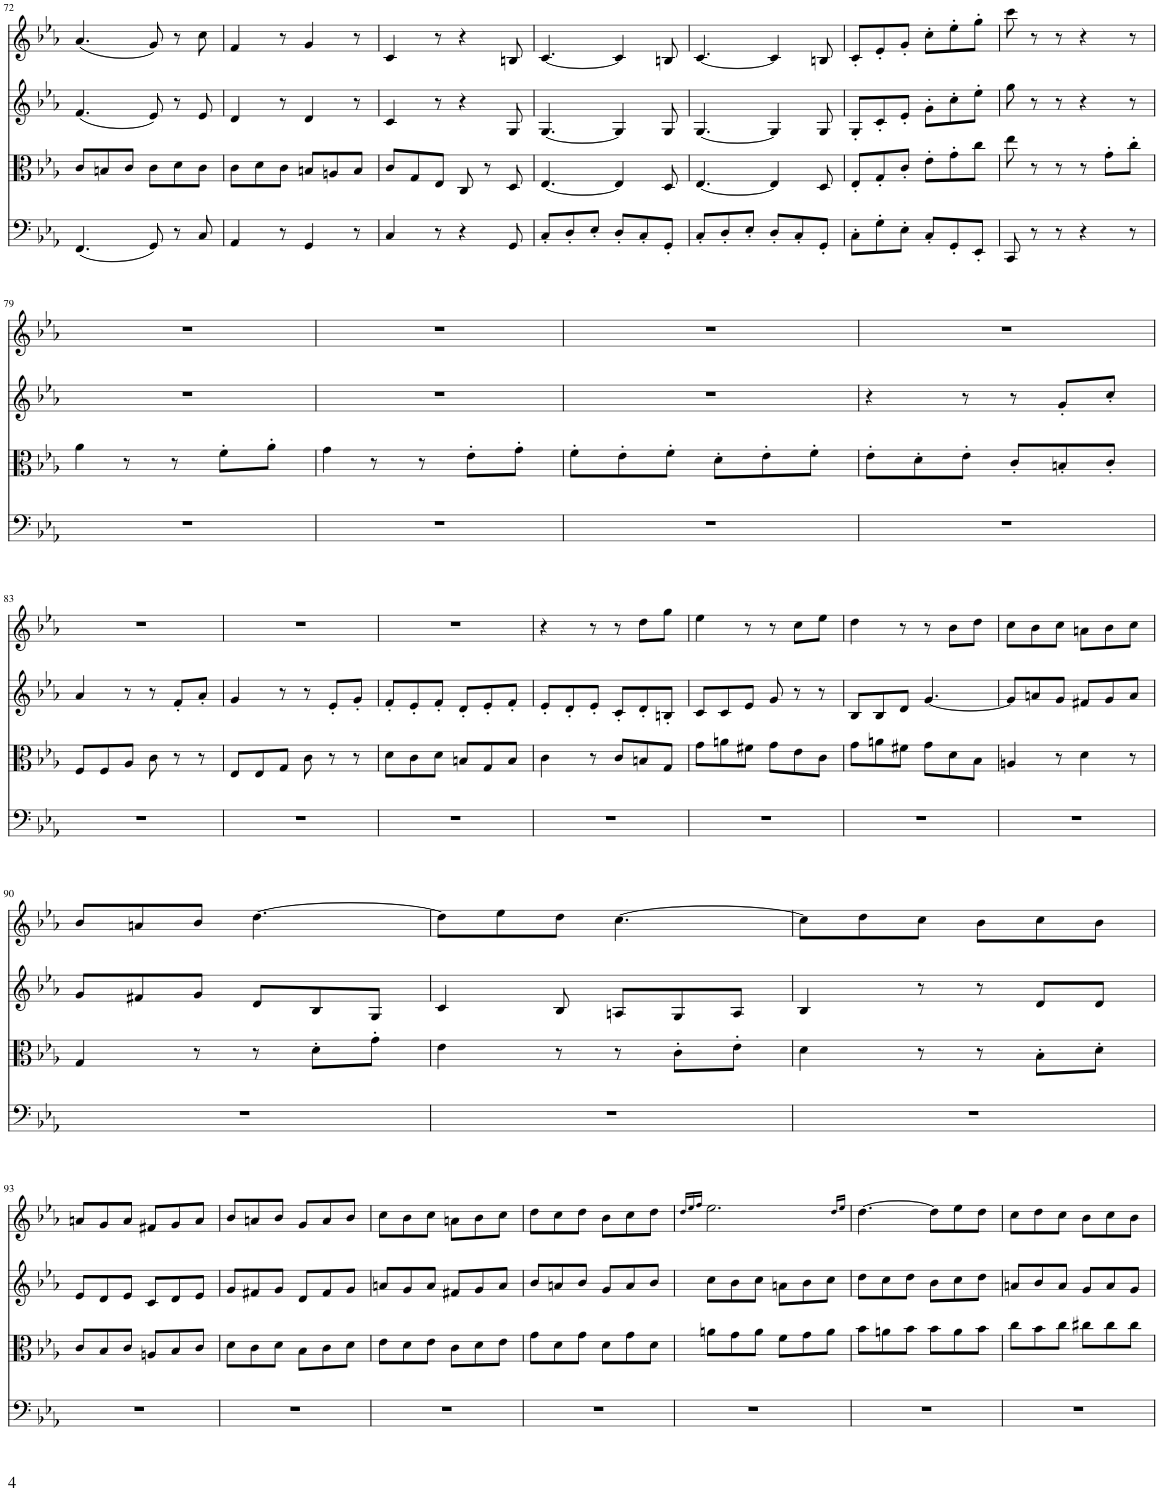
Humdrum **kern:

**kern	**kern	**kern	**kern
*part4	*part3	*part2	*part1
*staff4	*staff3	*staff2	*staff1
*I"Piano	*I"Piano	*I"Piano	*I"Piano
*I'Pno	*I'Pno	*I'Pno	*I'Pno
!!LO:PB:g=z
*clefF4	*clefC3	*clefG2	*clefG2
*k[b-e-a-]	*k[b-e-a-]	*k[b-e-a-]	*k[b-e-a-]
*M6/8	*M6/8	*M6/8	*M6/8
=72	=72	=72	=72
(4.FF/	8c/L	(4.f/	(4.a-/
.	8Bn/	.	.
.	8c/J	.	.
8GG/)	8c\L	8e-/)	8g/)
8r	8d\	8r	8r
8C/	8c\J	8e-/	8cc\
=73	=73	=73	=73
4AA-/	8c\L	4d/	4f/
.	8d\	.	.
8r	8c\J	8r	8r
4GG/	8Bn/L	4d/	4g/
.	8An/	.	.
8r	8B/J	8r	8r
=74	=74	=74	=74
4C/	8c/L	4c/	4c/
.	8G/	.	.
8r	8E-/J	8r	8r
4r	8C/	4r	4r
.	8r	.	.
8GG/	8D/	8G/	8Bn/
=75	=75	=75	=75
8C'/L	[4.E-/	[4.G/	[4.c/
8D'/	.	.	.
8E-'/J	.	.	.
8D'/L	4E-/]	4G/]	4c/]
8C'/	.	.	.
8GG'/J	8D/	8G/	8Bn/
=76	=76	=76	=76
8C'/L	[4.E-/	[4.G/	[4.c/
8D'/	.	.	.
8E-'/J	.	.	.
8D'/L	4E-/]	4G/]	4c/]
8C'/	.	.	.
8GG'/J	8D/	8G/	8Bn/
=77	=77	=77	=77
8C'\L	8E-'/L	8G'/L	8c'/L
8G'\	8G'/	8c'/	8e-'/
8E-'\J	8c'/J	8e-'/J	8g'/J
8C'/L	8e-'\L	8g'\L	8cc'\L
8GG'/	8g'\	8cc'\	8ee-'\
8EE-'/J	8cc\J	8ee-'\J	8gg'\J
=78	=78	=78	=78
8CC/	8ee-\	8gg\	8ccc\
8r	8r	8r	8r
8r	8r	8r	8r
4r	8r	4r	4r
.	8g'\L	.	.
8r	8cc'\J	8r	8r
!!LO:LB:g=z
=79	=79	=79	=79
2.r	4a-\	2.r	2.r
.	8r	.	.
.	8r	.	.
.	8f'\L	.	.
.	8a-'\J	.	.
=80	=80	=80	=80
2.r	4g\	2.r	2.r
.	8r	.	.
.	8r	.	.
.	8e-'\L	.	.
.	8g'\J	.	.
=81	=81	=81	=81
2.r	8f'\L	2.r	2.r
.	8e-'\	.	.
.	8f'\J	.	.
.	8d'\L	.	.
.	8e-'\	.	.
.	8f'\J	.	.
=82	=82	=82	=82
2.r	8e-'\L	4r	2.r
.	8d'\	.	.
.	8e-'\J	8r	.
.	8c'/L	8r	.
.	8Bn'/	8g'/L	.
.	8c'/J	8cc'/J	.
!!LO:LB:g=z
=83	=83	=83	=83
2.r	8F/L	4a-/	2.r
.	8F/	.	.
.	8A-/J	8r	.
.	8c\	8r	.
.	8r	8f'/L	.
.	8r	8a-'/J	.
=84	=84	=84	=84
2.r	8E-/L	4g/	2.r
.	8E-/	.	.
.	8G/J	8r	.
.	8c\	8r	.
.	8r	8e-'/L	.
.	8r	8g'/J	.
=85	=85	=85	=85
2.r	8d\L	8f'/L	2.r
.	8c\	8e-'/	.
.	8d\J	8f'/J	.
.	8Bn/L	8d'/L	.
.	8G/	8e-'/	.
.	8B/J	8f'/J	.
=86	=86	=86	=86
2.r	4c\	8e-'/L	4r
.	.	8d'/	.
.	8r	8e-'/J	8r
.	8c/L	8c'/L	8r
.	8Bn/	8d'/	8dd\L
.	8G/J	8Bn'/J	8gg\J
=87	=87	=87	=87
2.r	8g\L	8c/L	4ee-\
.	8an\	8c/	.
.	8f#X\J	8e-/J	8r
.	8g\L	8g/	8r
.	8e-\	8r	8cc\L
.	8c\J	8r	8ee-\J
=88	=88	=88	=88
2.r	8g\L	8B-/L	4dd\
.	8an\	8B-/	.
.	8f#X\J	8d/J	8r
.	8g\L	[4.g/	8r
.	8d\	.	8b-\L
.	8B-\J	.	8dd\J
=89	=89	=89	=89
2.r	4An/	8g/L]	8cc\L
.	.	8an/	8b-\
.	8r	8g/J	8cc\J
.	4d\	8f#X/L	8an\L
.	.	8g/	8b-\
.	8r	8a/J	8cc\J
!!LO:LB:g=z
=90	=90	=90	=90
2.r	4G/	8g/L	8b-/L
.	.	8f#X/	8an/
.	8r	8g/J	8b-/J
.	8r	8d/L	[4.dd\
.	8d'\L	8B-/	.
.	8g'\J	8G/J	.
=91	=91	=91	=91
2.r	4e-\	4c/	8dd\L]
.	.	.	8ee-\
.	8r	8B-/	8dd\J
.	8r	8An/L	[4.cc\
.	8c'\L	8G/	.
.	8e-'\J	8A/J	.
=92	=92	=92	=92
2.r	4d\	4B-/	8cc\L]
.	.	.	8dd\
.	8r	8r	8cc\J
.	8r	8r	8b-\L
.	8B-'\L	8d/L	8cc\
.	8d'\J	8d/J	8b-\J
!!LO:LB:g=z
=93	=93	=93	=93
2.r	8c/L	8e-/L	8an/L
.	8B-/	8d/	8g/
.	8c/J	8e-/J	8a/J
.	8An/L	8c/L	8f#X/L
.	8B-/	8d/	8g/
.	8c/J	8e-/J	8a/J
=94	=94	=94	=94
2.r	8d\L	8g/L	8b-/L
.	8c\	8f#X/	8an/
.	8d\J	8g/J	8b-/J
.	8B-\L	8d/L	8g/L
.	8c\	8f#/	8a/
.	8d\J	8g/J	8b-/J
=95	=95	=95	=95
2.r	8e-\L	8an/L	8cc\L
.	8d\	8g/	8b-\
.	8e-\J	8a/J	8cc\J
.	8c\L	8f#X/L	8an\L
.	8d\	8g/	8b-\
.	8e-\J	8a/J	8cc\J
=96	=96	=96	=96
2.r	8g\L	8b-/L	8dd\L
.	8d\	8an/	8cc\
.	8g\J	8b-/J	8dd\J
.	8d\L	8g/L	8b-\L
.	8g\	8a/	8cc\
.	8d\J	8b-/J	8dd\J
=97	=97	=97	=97
.	.	.	16qdd/LL
.	.	.	16qee-/
.	.	.	16qff/JJ
2.r	8an\L	8cc\L	2.ee-\
.	8g\	8b-\	.
.	8a\J	8cc\J	.
.	8f\L	8an\L	.
.	8g\	8b-\	.
.	8a\J	8cc\J	.
.	.	.	16qdd/LL
.	.	.	16qee-/JJ
=98	=98	=98	=98
2.r	8b-\L	8dd\L	[4.dd\
.	8an\	8cc\	.
.	8b-\J	8dd\J	.
.	8b-\L	8b-\L	8dd\L]
.	8a\	8cc\	8ee-\
.	8b-\J	8dd\J	8dd\J
=99	=99	=99	=99
2.r	8cc\L	8an/L	8cc\L
.	8b-\	8b-/	8dd\
.	8cc\J	8a/J	8cc\J
.	8cc#X\L	8g/L	8b-\L
.	8cc#\	8a/	8cc\
.	8cc#\J	8g/J	8b-\J
=	=	=	=
*-	*-	*-	*-
